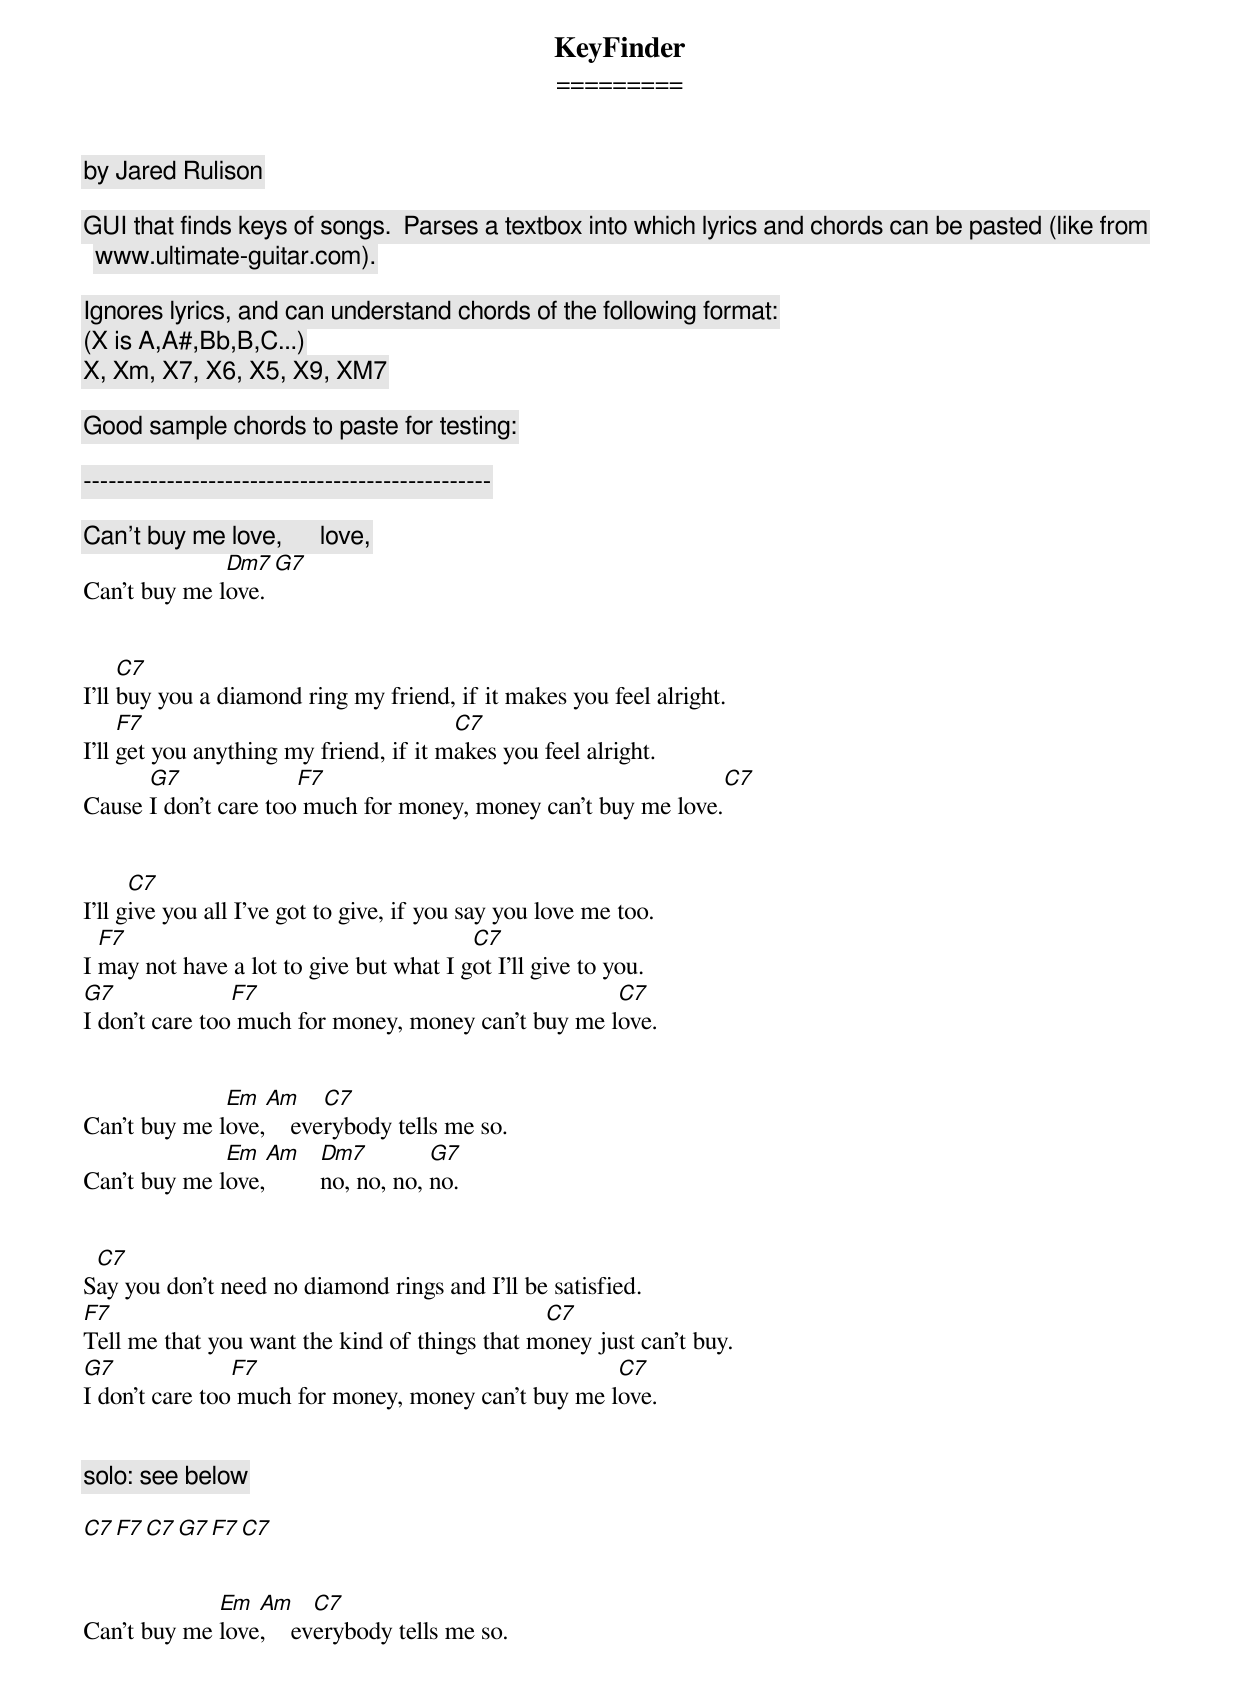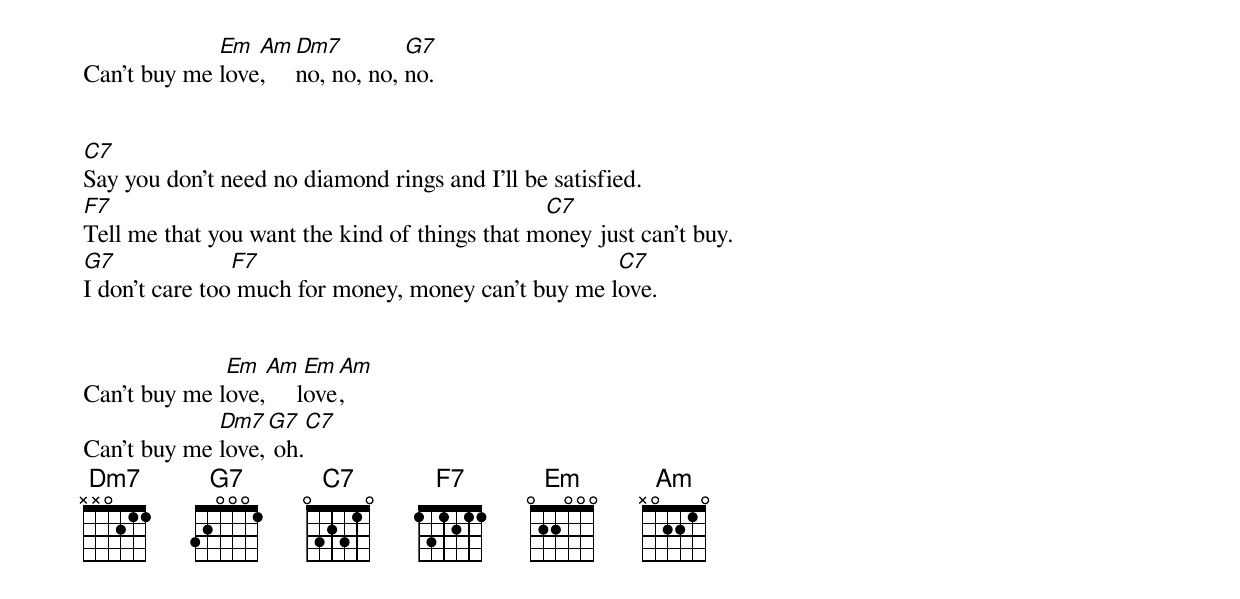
KeyFinder
=========
by Jared Rulison

GUI that finds keys of songs.  Parses a textbox into which lyrics and chords can be pasted (like from www.ultimate-guitar.com).

Ignores lyrics, and can understand chords of the following format:
(X is A,A#,Bb,B,C...)
X, Xm, X7, X6, X5, X9, XM7

Good sample chords to paste for testing:

-------------------------------------------------

Can't buy me love,      love,
              Dm7  G7
Can't buy me love.


     C7
I'll buy you a diamond ring my friend, if it makes you feel alright.
     F7                                 C7
I'll get you anything my friend, if it makes you feel alright.
      G7              F7                                       C7
Cause I don't care too much for money, money can't buy me love.


      C7
I'll give you all I've got to give, if you say you love me too.
  F7                                     C7
I may not have a lot to give but what I got I'll give to you.
G7              F7                                   C7
I don't care too much for money, money can't buy me love.


              Em  Am     C7
Can't buy me love,    everybody tells me so.
              Em  Am Dm7         G7
Can't buy me love,   no, no, no, no.


 C7
Say you don't need no diamond rings and I'll be satisfied.
F7                                             C7
Tell me that you want the kind of things that money just can't buy.
G7              F7                                   C7
I don't care too much for money, money can't buy me love.


[solo: see below]

C7    F7    C7    G7   F7     C7


             Em  Am     C7
Can't buy me love,    everybody tells me so.
             Em  Am   Dm7         G7
Can't buy me love,    no, no, no, no.


C7
Say you don't need no diamond rings and I'll be satisfied.
F7                                             C7
Tell me that you want the kind of things that money just can't buy.
G7              F7                                   C7
I don't care too much for money, money can't buy me love.


              Em  Am    Em Am
Can't buy me love,     love,
             Dm7  G7  C7
Can't buy me love, oh.
